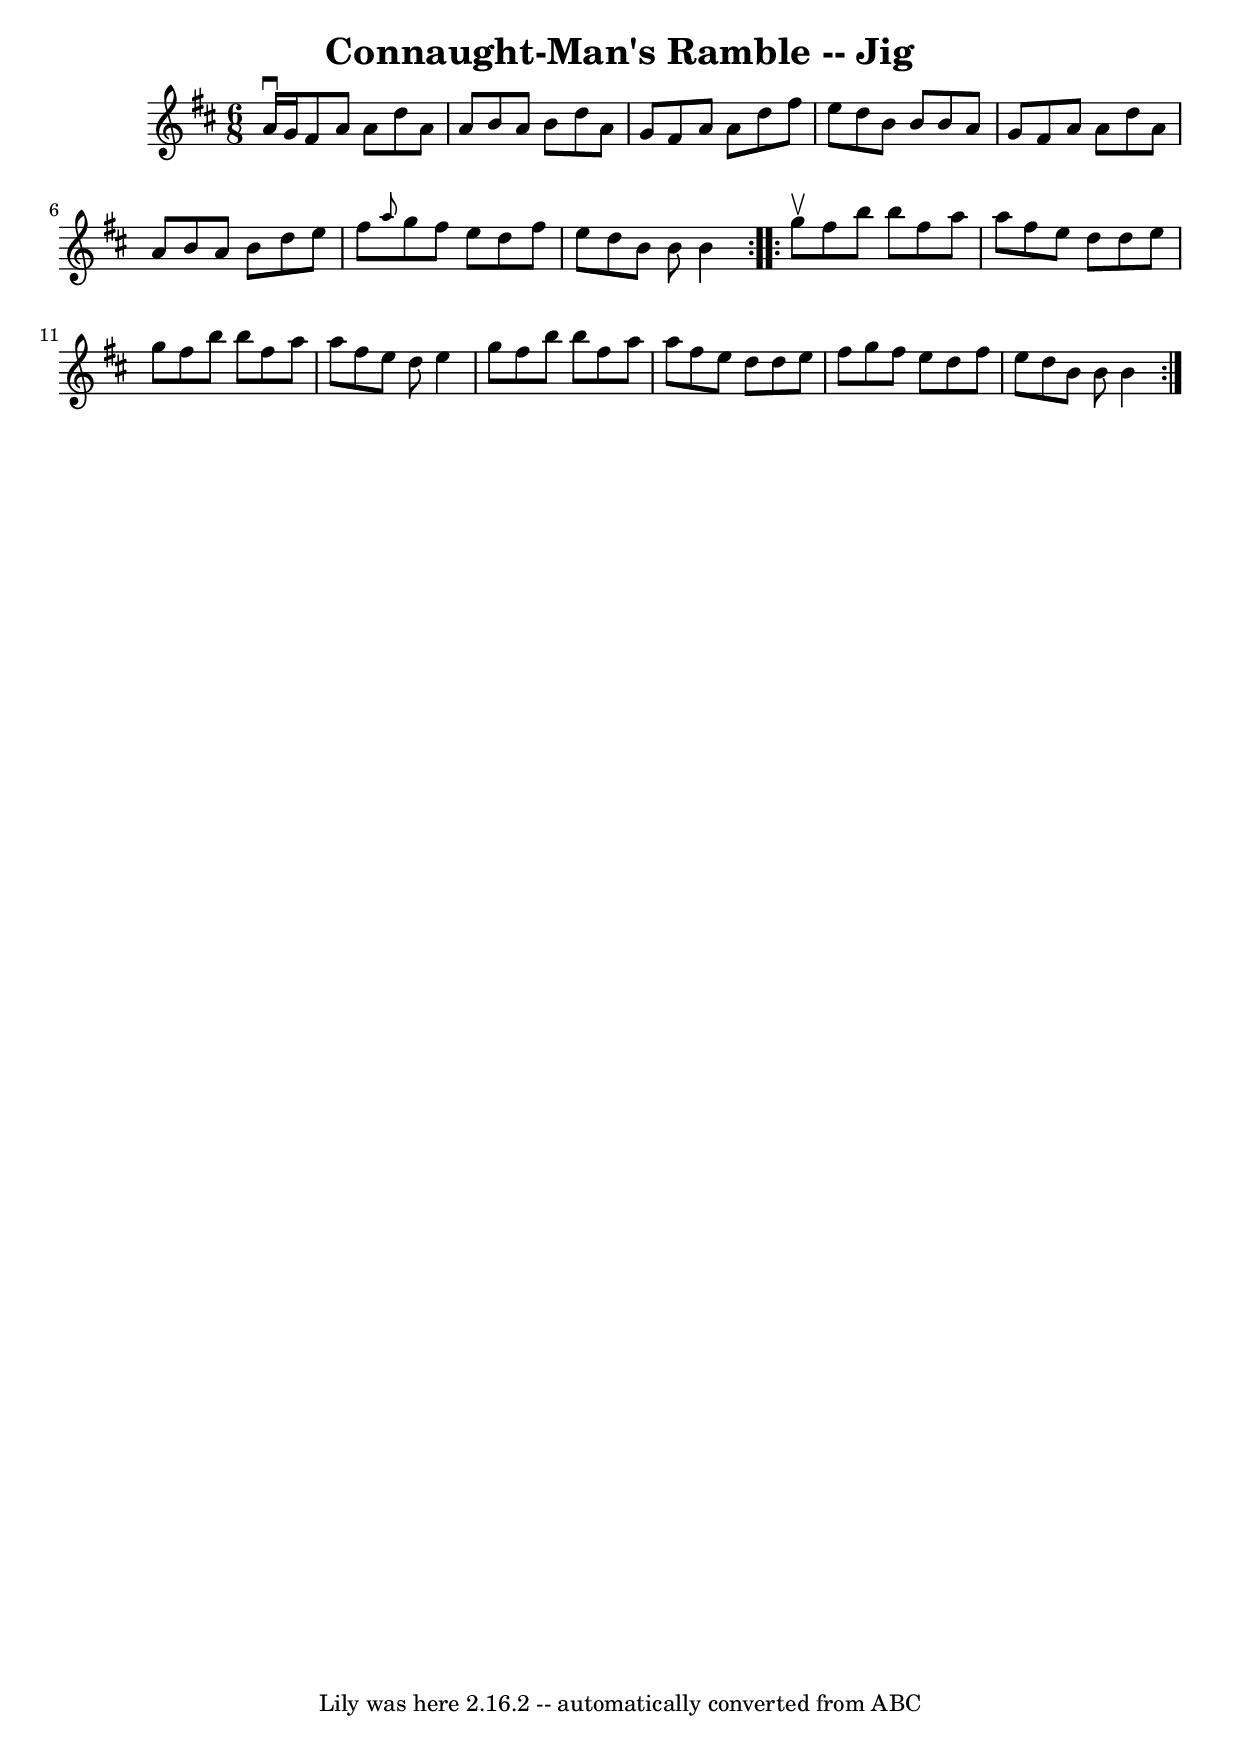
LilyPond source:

\version "2.16.2"
\include "Mammoth.ily"
\header {
  %% book = "Ryan's Mammoth Collection"
  crossRefNumber = "1"
  footnotes = "\\\\87 451"
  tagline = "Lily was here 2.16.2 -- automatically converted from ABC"
  title = "Connaught-Man's Ramble -- Jig"

}
voicedefault =  {



  \repeat volta 2 {

    \time 6/8 
    \key d \major     a'16^\downbow g'16   |
    fis'8 a'8         a'8 d''8 a'8 a'8     |
    b'8 a'8 b'8 d''8 a'8 g'8  |
    fis'8 a'8 a'8 d''8 fis''8 e''8    |
    d''8       b'8 b'8 b'8 a'8 g'8     |
    fis'8 a'8 a'8 d''8        a'8 a'8     |
    b'8 a'8 b'8 d''8 e''8 fis''8     |
    \grace { a''8   	   } g''8 fis''8 e''8 d''8 fis''8 e''8   |
    d''8 b'8 b'8 b'4  
  }     
  \repeat volta 2 {     g''8^\upbow   |
    fis''8 b''8 b''8 fis''8 a''8 a''8    |
         fis''8 e''8 d''8 d''8 e''8 g''8     |
    fis''8 b''8         b''8 fis''8 a''8 a''8     |
    fis''8 e''8 d''8 e''4         g''8     |
    fis''8 b''8 b''8 fis''8 a''8 a''8     |
    fis''8 e''8 d''8 d''8 e''8 fis''8    |
    g''8       fis''8 e''8 d''8 fis''8 e''8     |
    d''8 b'8 b'8    
    b'4  
  }   

}

\score{
  <<

    \context Staff="default"
    {
      \voicedefault 
      
    }

  >>
  \layout {
    
  }
  \midi {
  }

}
